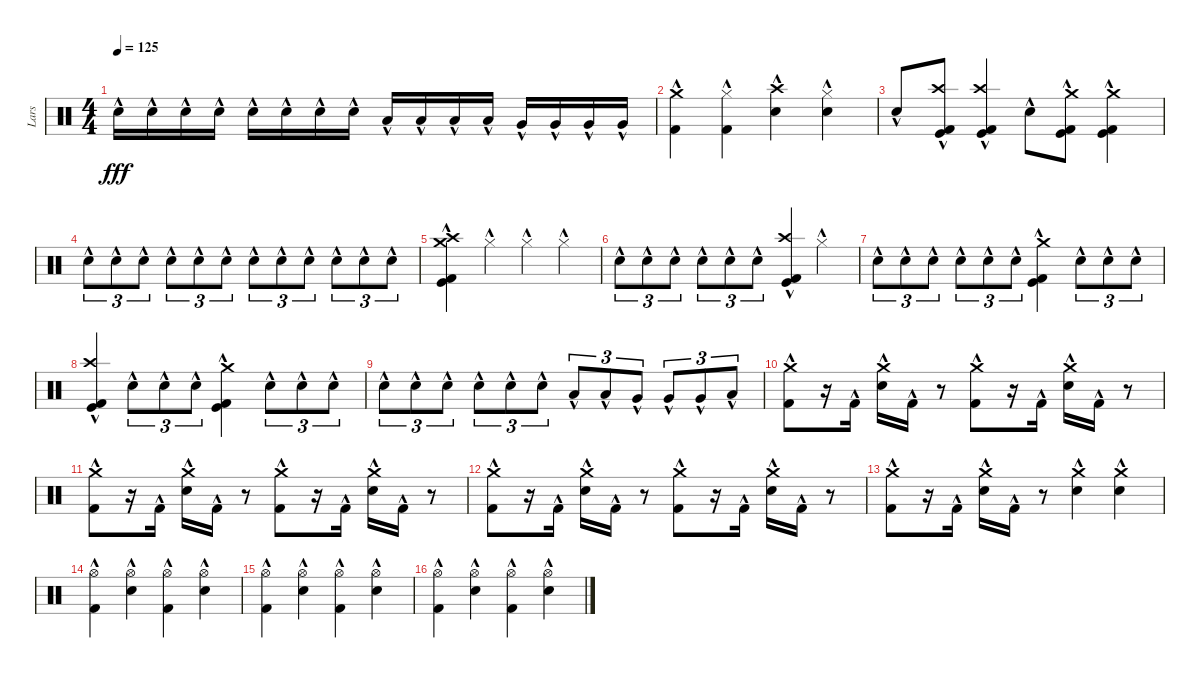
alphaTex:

\track ("Lars" "Lars") {instrument percussion}
\staff {score}
\articulation defaults
\ts (4 4)
\tempo 125
\clef neutral
\ks c "Electric Snare (hit)"{hac}.16{dy fff} "Electric Snare (hit)"{hac}.16 "Electric Snare (hit)"{hac}.16 "Electric Snare (hit)"{hac}.16 "Electric Snare (hit)"{hac}.16 "Electric Snare (hit)"{hac}.16 "Electric Snare (hit)"{hac}.16 "Electric Snare (hit)"{hac}.16 "Low Tom (hit)"{hac}.16 "Low Tom (hit)"{hac}.16 "Low Tom (hit)"{hac}.16 "Low Tom (hit)"{hac}.16 "Very Low Tom (hit)"{hac}.16 "Very Low Tom (hit)"{hac}.16 "Very Low Tom (hit)"{hac}.16 "Very Low Tom (hit)"{hac}.16
|
("Crash medium (hit)"{hac} "Kick (hit) 2"{hac}).4 ("Hi-Hat (closed)"{hac} "Kick (hit) 2"{hac}).4 ("Crash high (hit)"{hac} "Electric Snare (hit)"{hac}).4 ("Hi-Hat (closed)"{hac} "Electric Snare (hit)"{hac}).4 |
"Electric Snare (hit)"{hac}.8 ("Crash high (hit)"{hac} "Kick (hit) 2"{hac} "Kick (hit)"{hac}).8 ("Crash high (hit)"{hac} "Kick (hit) 2"{hac} "Kick (hit)"{hac}).4 "Electric Snare (hit)"{hac}.8 ("Crash medium (hit)"{hac} "Kick (hit) 2"{hac} "Kick (hit)"{hac}).8 ("Crash medium (hit)"{hac} "Kick (hit) 2"{hac} "Kick (hit)"{hac}).4 |
"Electric Snare (hit)"{hac}.8{tu (3 2)} "Electric Snare (hit)"{hac}.8{tu (3 2)} "Electric Snare (hit)"{hac}.8{tu (3 2)} "Electric Snare (hit)"{hac}.8{tu (3 2)} "Electric Snare (hit)"{hac}.8{tu (3 2)} "Electric Snare (hit)"{hac}.8{tu (3 2)} "Electric Snare (hit)"{hac}.8{tu (3 2)} "Electric Snare (hit)"{hac}.8{tu (3 2)} "Electric Snare (hit)"{hac}.8{tu (3 2)} "Electric Snare (hit)"{hac}.8{tu (3 2)} "Electric Snare (hit)"{hac}.8{tu (3 2)} "Electric Snare (hit)"{hac}.8{tu (3 2)} |
("Crash medium (hit)"{hac} "Crash high (hit)"{hac} "Kick (hit) 2"{hac} "Kick (hit)"{hac}).4 "Hi-Hat (closed)"{hac}.4 "Hi-Hat (closed)"{hac}.4 "Hi-Hat (closed)"{hac}.4 |
"Electric Snare (hit)"{hac}.8{tu (3 2)} "Electric Snare (hit)"{hac}.8{tu (3 2)} "Electric Snare (hit)"{hac}.8{tu (3 2)} "Electric Snare (hit)"{hac}.8{tu (3 2)} "Electric Snare (hit)"{hac}.8{tu (3 2)} "Electric Snare (hit)"{hac}.8{tu (3 2)} ("Crash high (hit)"{hac} "Kick (hit) 2"{hac} "Kick (hit)"{hac}).4 "Hi-Hat (closed)"{hac}.4 |
"Electric Snare (hit)"{hac}.8{tu (3 2)} "Electric Snare (hit)"{hac}.8{tu (3 2)} "Electric Snare (hit)"{hac}.8{tu (3 2)} "Electric Snare (hit)"{hac}.8{tu (3 2)} "Electric Snare (hit)"{hac}.8{tu (3 2)} "Electric Snare (hit)"{hac}.8{tu (3 2)} ("Crash medium (hit)"{hac} "Kick (hit) 2"{hac} "Kick (hit)"{hac}).4 "Electric Snare (hit)"{hac}.8{tu (3 2)} "Electric Snare (hit)"{hac}.8{tu (3 2)} "Electric Snare (hit)"{hac}.8{tu (3 2)} |
("Crash high (hit)"{hac} "Kick (hit) 2"{hac} "Kick (hit)"{hac}).4 "Electric Snare (hit)"{hac}.8{tu (3 2)} "Electric Snare (hit)"{hac}.8{tu (3 2)} "Electric Snare (hit)"{hac}.8{tu (3 2)} ("Crash medium (hit)"{hac} "Kick (hit) 2"{hac} "Kick (hit)"{hac}).4 "Electric Snare (hit)"{hac}.8{tu (3 2)} "Electric Snare (hit)"{hac}.8{tu (3 2)} "Electric Snare (hit)"{hac}.8{tu (3 2)} |
"Electric Snare (hit)"{hac}.8{tu (3 2)} "Electric Snare (hit)"{hac}.8{tu (3 2)} "Electric Snare (hit)"{hac}.8{tu (3 2)} "Electric Snare (hit)"{hac}.8{tu (3 2)} "Electric Snare (hit)"{hac}.8{tu (3 2)} "Electric Snare (hit)"{hac}.8{tu (3 2)} "Low Tom (hit)"{hac}.8{tu (3 2)} "Low Tom (hit)"{hac}.8{tu (3 2)} "Very Low Tom (hit)"{hac}.8{tu (3 2)} "Very Low Tom (hit)"{hac}.8{tu (3 2)} "Very Low Tom (hit)"{hac}.8{tu (3 2)} "Low Floor Tom (hit)"{hac}.8{tu (3 2)} |
("Crash medium (hit)"{hac} "Kick (hit) 2"{hac}).8 r.16 "Kick (hit) 2"{hac}.16 ("Crash medium (hit)"{hac} "Electric Snare (hit)"{hac}).16 "Kick (hit) 2"{hac}.16 r.8 ("Crash medium (hit)"{hac} "Kick (hit) 2"{hac}).8 r.16 "Kick (hit) 2"{hac}.16 ("Crash medium (hit)"{hac} "Electric Snare (hit)"{hac}).16 "Kick (hit) 2"{hac}.16 r.8 |
("Crash medium (hit)"{hac} "Kick (hit) 2"{hac}).8 r.16 "Kick (hit) 2"{hac}.16 ("Crash medium (hit)"{hac} "Electric Snare (hit)"{hac}).16 "Kick (hit) 2"{hac}.16 r.8 ("Crash medium (hit)"{hac} "Kick (hit) 2"{hac}).8 r.16 "Kick (hit) 2"{hac}.16 ("Crash medium (hit)"{hac} "Electric Snare (hit)"{hac}).16 "Kick (hit) 2"{hac}.16 r.8 |
("Crash medium (hit)"{hac} "Kick (hit) 2"{hac}).8 r.16 "Kick (hit) 2"{hac}.16 ("Crash medium (hit)"{hac} "Electric Snare (hit)"{hac}).16 "Kick (hit) 2"{hac}.16 r.8 ("Crash medium (hit)"{hac} "Kick (hit) 2"{hac}).8 r.16 "Kick (hit) 2"{hac}.16 ("Crash medium (hit)"{hac} "Electric Snare (hit)"{hac}).16 "Kick (hit) 2"{hac}.16 r.8 |
("Crash medium (hit)"{hac} "Kick (hit) 2"{hac}).8 r.16 "Kick (hit) 2"{hac}.16 ("Crash medium (hit)"{hac} "Electric Snare (hit)"{hac}).16 "Kick (hit) 2"{hac}.16 r.8 ("Crash medium (hit)"{hac} "Electric Snare (hit)"{hac}).4 ("Crash medium (hit)"{hac} "Electric Snare (hit)"{hac}).4 |
("Hi-Hat (open)"{hac} "Kick (hit) 2"{hac}).4 ("Hi-Hat (open)"{hac} "Electric Snare (hit)"{hac}).4 ("Hi-Hat (open)"{hac} "Kick (hit) 2"{hac}).4 ("Hi-Hat (open)"{hac} "Electric Snare (hit)"{hac}).4 |
("Hi-Hat (open)"{hac} "Kick (hit) 2"{hac}).4 ("Hi-Hat (open)"{hac} "Electric Snare (hit)"{hac}).4 ("Hi-Hat (open)"{hac} "Kick (hit) 2"{hac}).4 ("Hi-Hat (open)"{hac} "Electric Snare (hit)"{hac}).4 |
("Hi-Hat (open)"{hac} "Kick (hit) 2"{hac}).4 ("Hi-Hat (open)"{hac} "Electric Snare (hit)"{hac}).4 ("Hi-Hat (open)"{hac} "Kick (hit) 2"{hac}).4 ("Hi-Hat (open)"{hac} "Electric Snare (hit)"{hac}).4
